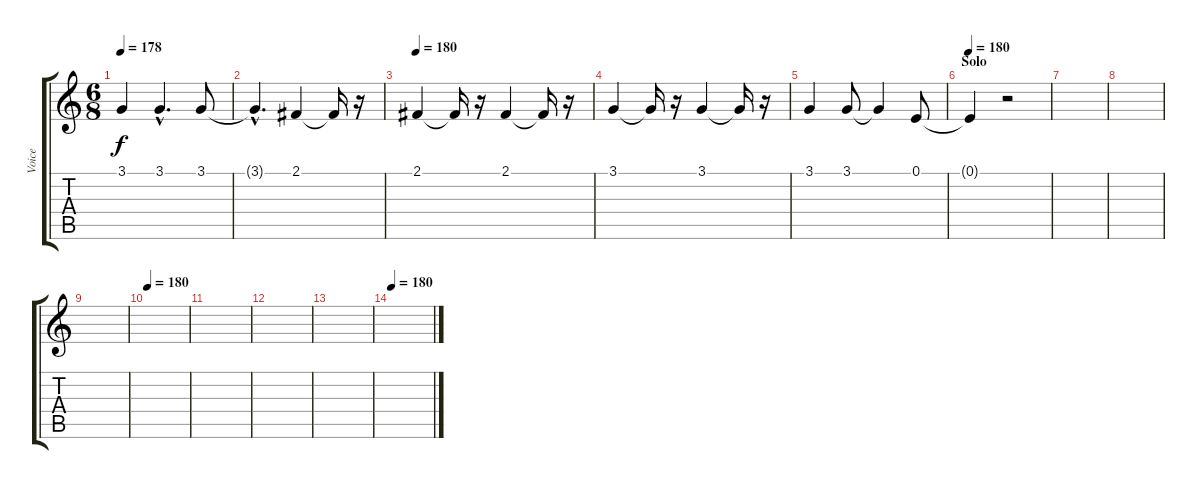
\track ("Voice" "Voice") {instrument clarinet}
\staff {score tabs}
\tuning (E4 B3 G3 D3 A2 E2) {hide}
\ts (6 8)
\tempo 178
\clef g2
\ks c
3.1.4{dy f} 3.1{hac}.4{d} 3.1.8 |
3.1{hac t}.4{d} 2.1.4 2.1{t}.16 r.16 |
\tempo 180
2.1.4 2.1{t}.16 r.16 2.1.4 2.1{t}.16 r.16 |
3.1.4 3.1{t}.16 r.16 3.1.4 3.1{t}.16 r.16 |
3.1.4 3.1.8 3.1{t}.4 0.1.8 |
\section ("" "Solo")
\tempo 180
0.1{t}.4 r.2 |
|
|
|
\tempo 180
|
|
|
|
\tempo 180
